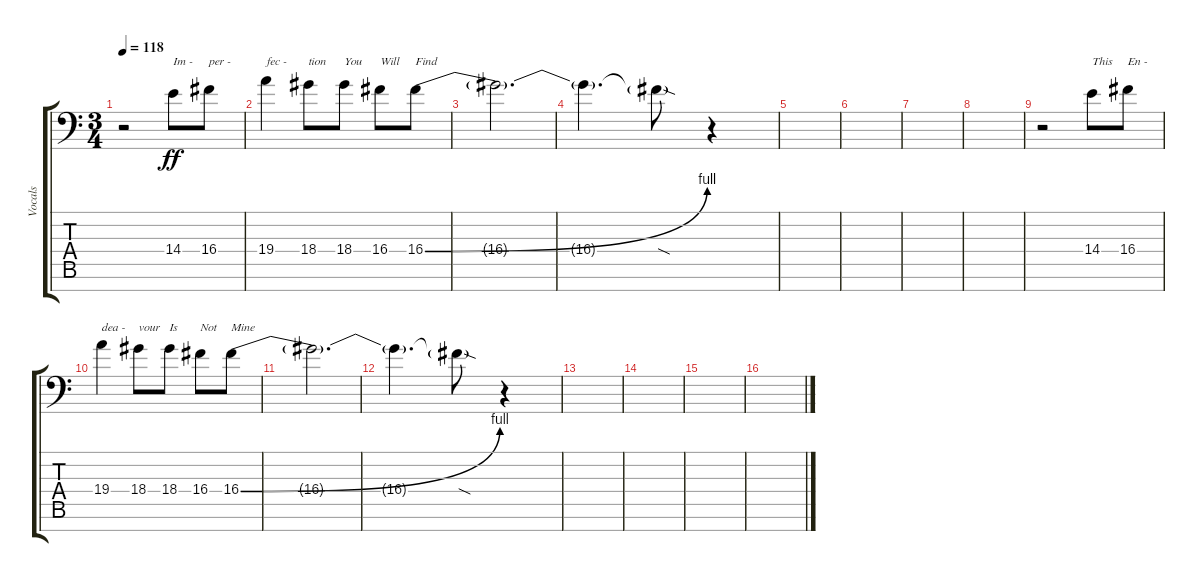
\track ("Vocals" "Vocals") {instrument bassoon}
\staff {score tabs}
\tuning (D4 A3 E3 D3 A2 E2 A1) {hide}
\ts (3 4)
\tempo 118
\clef f4
\ks c
r.2{dy f} 14.4.8{txt "Im - " dy ff} 16.4.8{txt "per - "} |
19.4.4{txt "fec - "} 18.4.8{txt "tion"} 18.4.8{txt "You"} 16.4.8{txt "Will"} 16.4{be (bend 0 0 60 4)}.8{txt "Find"} |
16.4{t}.2{d} |
16.4{t}.4{d} 16.4{sod t}.8 r.4 |
|
|
|
|
r.2 14.4.8{txt "This"} 16.4.8{txt "En - "} |
19.4.4{txt "dea - "} 18.4.8{txt "vour"} 18.4.8{txt "Is"} 16.4.8{txt "Not"} 16.4{be (bend 0 0 60 4)}.8{txt "Mine"} |
16.4{t}.2{d} |
16.4{t}.4{d} 16.4{sod t}.8 r.4 |
|
|
|
\section ("" "")
